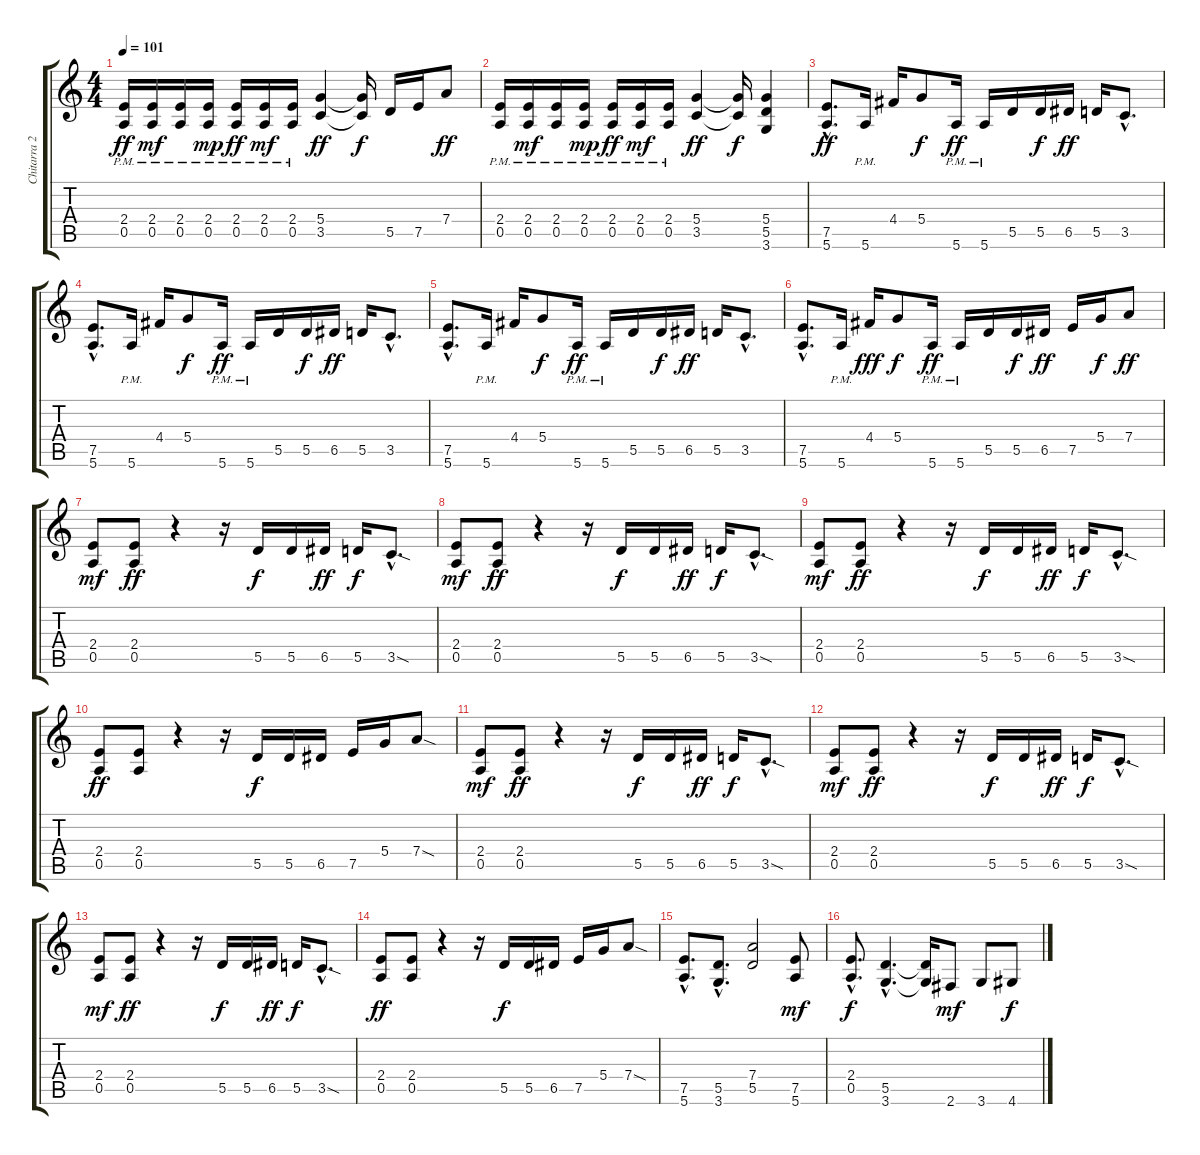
\track ("Chitarra 2" "Chitarra 2") {instrument distortionguitar}
\staff {score tabs}
\tuning (E4 B3 G3 D3 A2 E2) {hide}
\ts (4 4)
\tempo 101
\clef g2
\ks c
(2.4{pm} 0.5{pm}).16{dy ff} (2.4{pm} 0.5).16{dy mf} (2.4{pm} 0.5{pm}).16 (2.4{pm} 0.5{pm}).16{dy mp} (2.4{pm} 0.5{pm}).16{dy ff} (2.4{pm} 0.5).16{dy mf} (2.4 0.5{pm}).16 (5.4 3.5).4{dy ff} (5.4{t} 3.5{t}).16{dy f} 5.5.16 7.5.16 7.4.8{dy ff} |
(2.4{pm} 0.5{pm}).16 (2.4{pm} 0.5).16{dy mf} (2.4{pm} 0.5{pm}).16 (2.4{pm} 0.5{pm}).16{dy mp} (2.4{pm} 0.5{pm}).16{dy ff} (2.4{pm} 0.5).16{dy mf} (2.4 0.5{pm}).16 (5.4 3.5).4{dy ff} (5.4{t} 3.5{t}).16{dy f} (5.4 5.5 3.6).4 |
(7.5{hac} 5.6{hac}).8{d dy ff} 5.6{pm}.16 4.4.16 5.4.8{dy f} 5.6{pm}.16{dy ff} 5.6{pm}.16 5.5.16 5.5.16{dy f} 6.5.16{dy ff} 5.5.16 3.5{hac}.8{d} |
(7.5{hac} 5.6{hac}).8{d} 5.6{pm}.16 4.4.16 5.4.8{dy f} 5.6{pm}.16{dy ff} 5.6{pm}.16 5.5.16 5.5.16{dy f} 6.5.16{dy ff} 5.5.16 3.5{hac}.8{d} |
(7.5{hac} 5.6{hac}).8{d} 5.6{pm}.16 4.4.16 5.4.8{dy f} 5.6{pm}.16{dy ff} 5.6{pm}.16 5.5.16 5.5.16{dy f} 6.5.16{dy ff} 5.5.16 3.5{hac}.8{d} |
(7.5{hac} 5.6{hac}).8{d} 5.6{pm}.16 4.4.16{dy fff} 5.4.8{dy f} 5.6{pm}.16{dy ff} 5.6{pm}.16 5.5.16 5.5.16{dy f} 6.5.16{dy ff} 7.5.16 5.4.16{dy f} 7.4.8{dy ff} |
(2.4 0.5).8{dy mf} (2.4 0.5).8{dy ff} r.4 r.16 5.5.16{dy f} 5.5.16 6.5.16{dy ff} 5.5.16{dy f} 3.5{sod hac}.8{d} |
(2.4 0.5).8{dy mf} (2.4 0.5).8{dy ff} r.4 r.16 5.5.16{dy f} 5.5.16 6.5.16{dy ff} 5.5.16{dy f} 3.5{sod hac}.8{d} |
(2.4 0.5).8{dy mf} (2.4 0.5).8{dy ff} r.4 r.16 5.5.16{dy f} 5.5.16 6.5.16{dy ff} 5.5.16{dy f} 3.5{sod hac}.8{d} |
(2.4 0.5).8{dy ff} (2.4 0.5).8 r.4 r.16 5.5.16{dy f} 5.5.16 6.5.16 7.5.16 5.4.16 7.4{sod}.8 |
(2.4 0.5).8{dy mf} (2.4 0.5).8{dy ff} r.4 r.16 5.5.16{dy f} 5.5.16 6.5.16{dy ff} 5.5.16{dy f} 3.5{sod hac}.8{d} |
(2.4 0.5).8{dy mf} (2.4 0.5).8{dy ff} r.4 r.16 5.5.16{dy f} 5.5.16 6.5.16{dy ff} 5.5.16{dy f} 3.5{sod hac}.8{d} |
(2.4 0.5).8{dy mf} (2.4 0.5).8{dy ff} r.4 r.16 5.5.16{dy f} 5.5.16 6.5.16{dy ff} 5.5.16{dy f} 3.5{sod hac}.8{d} |
(2.4 0.5).8{dy ff} (2.4 0.5).8 r.4 r.16 5.5.16{dy f} 5.5.16 6.5.16 7.5.16 5.4.16 7.4{sod}.8 |
(7.5{hac} 5.6{hac}).8{d} (5.5{hac} 3.6{hac}).8{d} (7.4 5.5).2 (7.5 5.6).8{dy mf} |
(2.4{hac} 0.5{hac}).8{d dy f} (5.5{hac} 3.6{hac}).4{d} (5.5{t} 3.6{t}).16 2.6.8{dy mf} 3.6.8 4.6.8{dy f}
